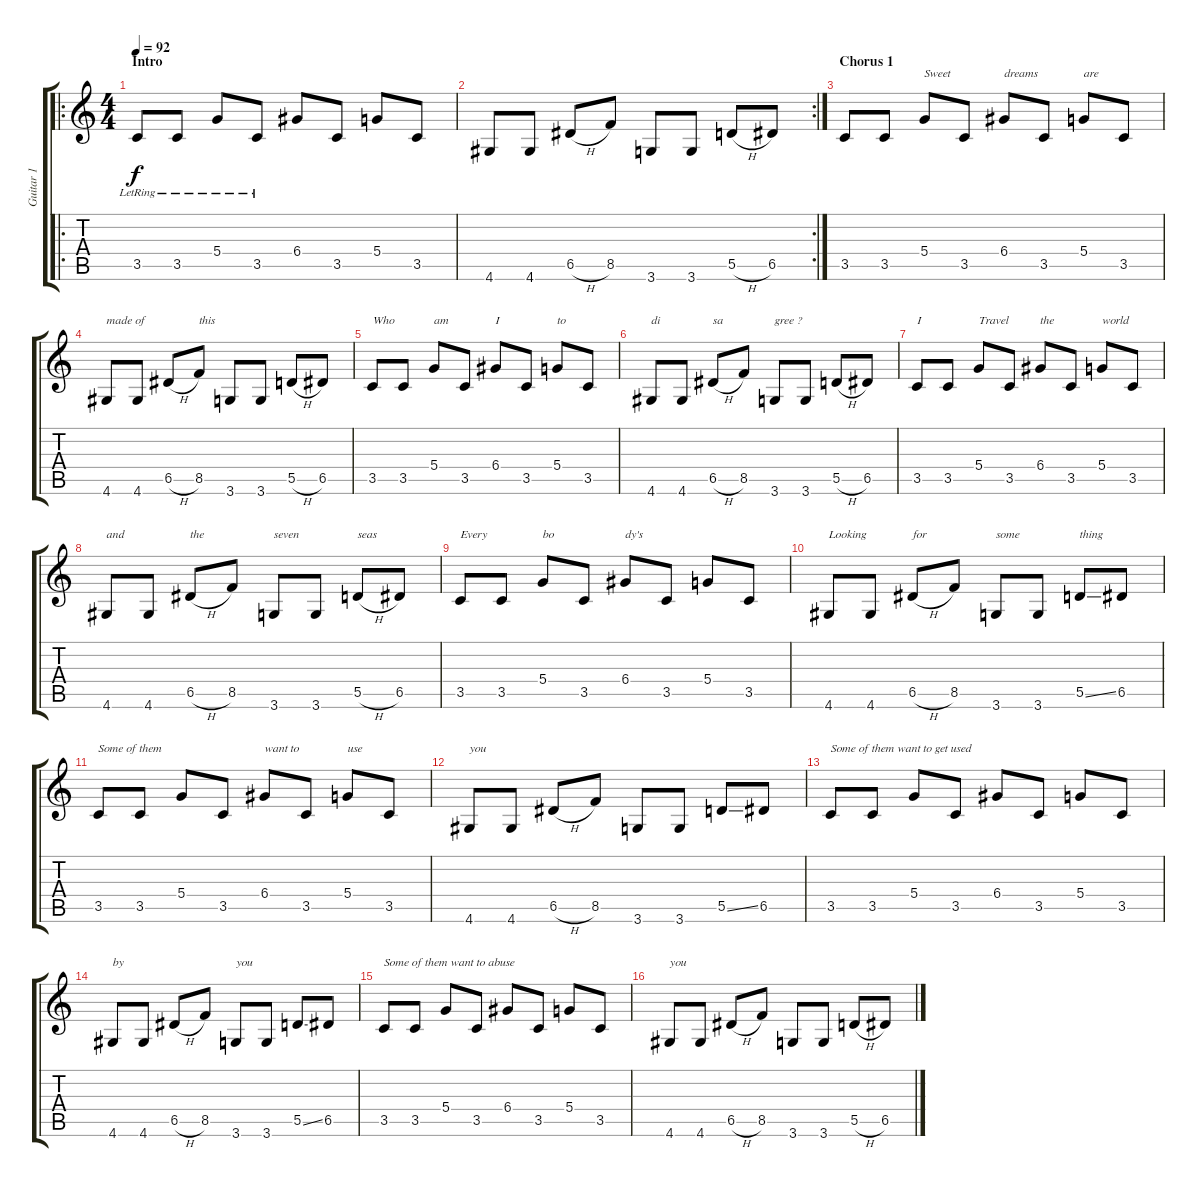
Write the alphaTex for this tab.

\track ("Guitar 1" "Guitar 1") {instrument overdrivenguitar}
\staff {score tabs}
\tuning (E4 B3 G3 D3 A2 E2) {hide}
\ro
\ts (4 4)
\section ("" "Intro")
\tempo 92
\clef g2
\ks c
3.5{lr}.8{dy f instrument overdrivenguitar} 3.5{lr}.8 5.4{lr}.8 3.5{lr}.8 6.4.8 3.5.8 5.4.8 3.5.8 |
\rc 2
4.6.8 4.6.8 6.5{h}.8 8.5.8 3.6.8 3.6.8 5.5{h}.8 6.5.8 |
\section ("" "Chorus 1")
3.5.8 3.5.8 5.4.8{txt "Sweet"} 3.5.8 6.4.8{txt "dreams"} 3.5.8 5.4.8{txt "are"} 3.5.8 |
4.6.8{txt "made of"} 4.6.8 6.5{h}.8 8.5.8{txt "this"} 3.6.8 3.6.8 5.5{h}.8 6.5.8 |
3.5.8{txt "Who"} 3.5.8 5.4.8{txt "am"} 3.5.8 6.4.8{txt "I"} 3.5.8 5.4.8{txt "to"} 3.5.8 |
4.6.8{txt "di"} 4.6.8 6.5{h}.8{txt "sa"} 8.5.8 3.6.8{txt "gree ?"} 3.6.8 5.5{h}.8 6.5.8 |
3.5.8{txt "I"} 3.5.8 5.4.8{txt "Travel"} 3.5.8 6.4.8{txt "the"} 3.5.8 5.4.8{txt "world"} 3.5.8 |
4.6.8{txt "and"} 4.6.8 6.5{h}.8{txt "the"} 8.5.8 3.6.8{txt "seven"} 3.6.8 5.5{h}.8{txt "seas"} 6.5.8 |
3.5.8{txt "Every"} 3.5.8 5.4.8{txt "bo"} 3.5.8 6.4.8{txt "dy's"} 3.5.8 5.4.8 3.5.8 |
4.6.8{txt "Looking"} 4.6.8 6.5{h}.8{txt "for"} 8.5.8 3.6.8{txt "some"} 3.6.8 5.5{ss}.8{txt "thing"} 6.5.8 |
3.5.8{txt "Some of them"} 3.5.8 5.4.8 3.5.8 6.4.8{txt "want to"} 3.5.8 5.4.8{txt "use"} 3.5.8 |
4.6.8{txt "you"} 4.6.8 6.5{h}.8 8.5.8 3.6.8 3.6.8 5.5{ss}.8 6.5.8 |
3.5.8{txt "Some of them want to get used"} 3.5.8 5.4.8 3.5.8 6.4.8 3.5.8 5.4.8 3.5.8 |
4.6.8{txt "by"} 4.6.8 6.5{h}.8 8.5.8 3.6.8{txt "you"} 3.6.8 5.5{ss}.8 6.5.8 |
3.5.8{txt "Some of them want to abuse"} 3.5.8 5.4.8 3.5.8 6.4.8 3.5.8 5.4.8 3.5.8 |
4.6.8{txt "you"} 4.6.8 6.5{h}.8 8.5.8 3.6.8 3.6.8 5.5{h}.8 6.5.8
